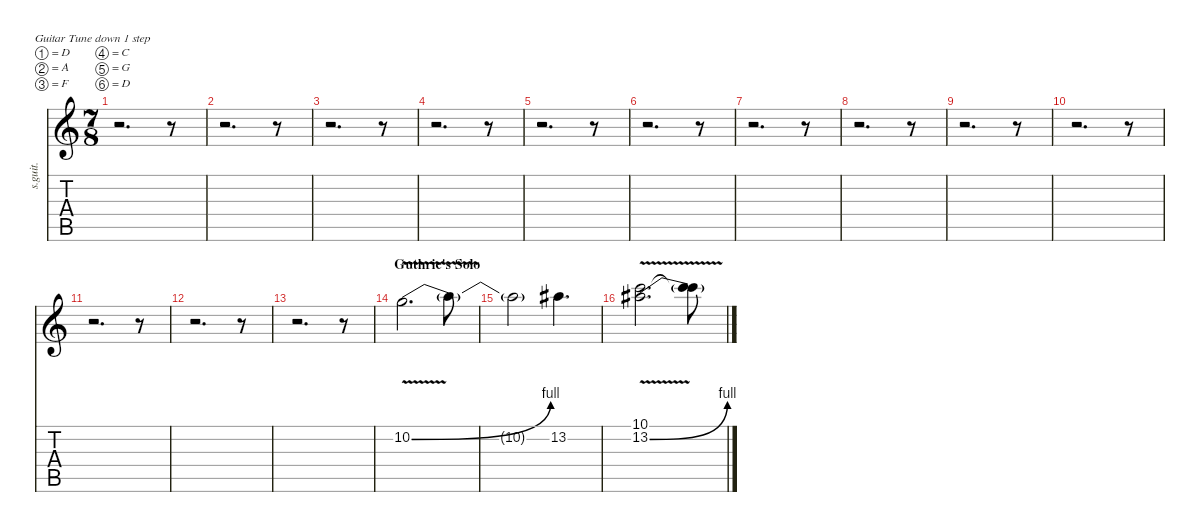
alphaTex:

\defaultSystemsLayout 4
\hideDynamics
\bracketExtendMode nobrackets
\track ("Solo by Guthrie Govan" "s.guit.") {instrument overdrivenguitar}
\staff {score tabs}
\tuning (D4 A3 F3 C3 G2 D2)
\ts (7 8)
\tempo (212 hide)
\clef g2
\ks c
r.2{d dy f} r.8 |
r.2{d} r.8 |
r.2{d} r.8 |
r.2{d} r.8 |
r.2{d} r.8 |
r.2{d} r.8 |
r.2{d} r.8 |
r.2{d} r.8 |
r.2{d} r.8 |
r.2{d} r.8 |
r.2{d} r.8 |
r.2{d} r.8 |
r.2{d} r.8 |
\section ("" "Guthrie's Solo")
10.2{be (bend 0 0 19.8 4) v}.2{d lyrics (0 "") lyrics (1 "") lyrics (2 "") lyrics (3 "") lyrics (4 "")} 10.2{t}.8{lyrics (0 "") lyrics (1 "") lyrics (2 "") lyrics (3 "") lyrics (4 "")} |
10.2{t}.2{lyrics (0 "") lyrics (1 "") lyrics (2 "") lyrics (3 "") lyrics (4 "")} 13.2{acc #}.4{d lyrics (0 "") lyrics (1 "") lyrics (2 "") lyrics (3 "") lyrics (4 "")} |
(10.1 13.2{be (bend 0 0 60 4) v acc #}).2{d lyrics (0 "") lyrics (1 "") lyrics (2 "") lyrics (3 "") lyrics (4 "")} (10.1{t} 13.2{t}).8{lyrics (0 "") lyrics (1 "") lyrics (2 "") lyrics (3 "") lyrics (4 "")}
